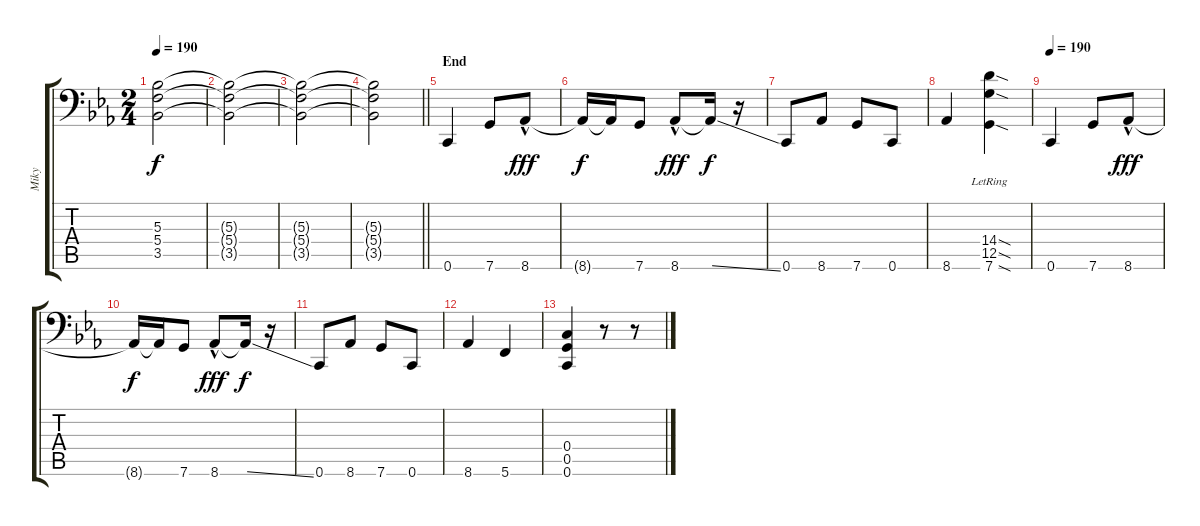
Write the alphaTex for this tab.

\track ("Miky" "Miky") {instrument electricbasspick}
\staff {score tabs}
\tuning (D3 A2 F2 C2 G1 C1) {hide}
\ts (2 4)
\tempo 190
\clef f4
\ks eb
(5.3{t} 5.4{t} 3.5{t}).2{dy f} |
(5.3{t} 5.4{t} 3.5{t}).2 |
(5.3{t} 5.4{t} 3.5{t}).2 |
\barLineRight lightlight
(5.3{t} 5.4{t} 3.5{t}).2 |
\section ("" "End")
0.6.4 7.6.8 8.6{hac}.8{dy fff} |
8.6{t}.16{dy f} 8.6{t}.16 7.6.8 8.6{hac}.8{dy fff} 8.6{ss t}.16{dy f} r.16 |
0.6.8 8.6.8 7.6.8 0.6.8 |
8.6.4 (14.4{sod lr} 12.5{sod lr} 7.6{sod lr}).4 |
\tempo 190
0.6.4 7.6.8 8.6{hac}.8{dy fff} |
8.6{t}.16{dy f} 8.6{t}.16 7.6.8 8.6{hac}.8{dy fff} 8.6{ss t}.16{dy f} r.16 |
0.6.8 8.6.8 7.6.8 0.6.8 |
8.6.4 5.6.4 |
(0.4 0.5 0.6).4 r.8 r.8
